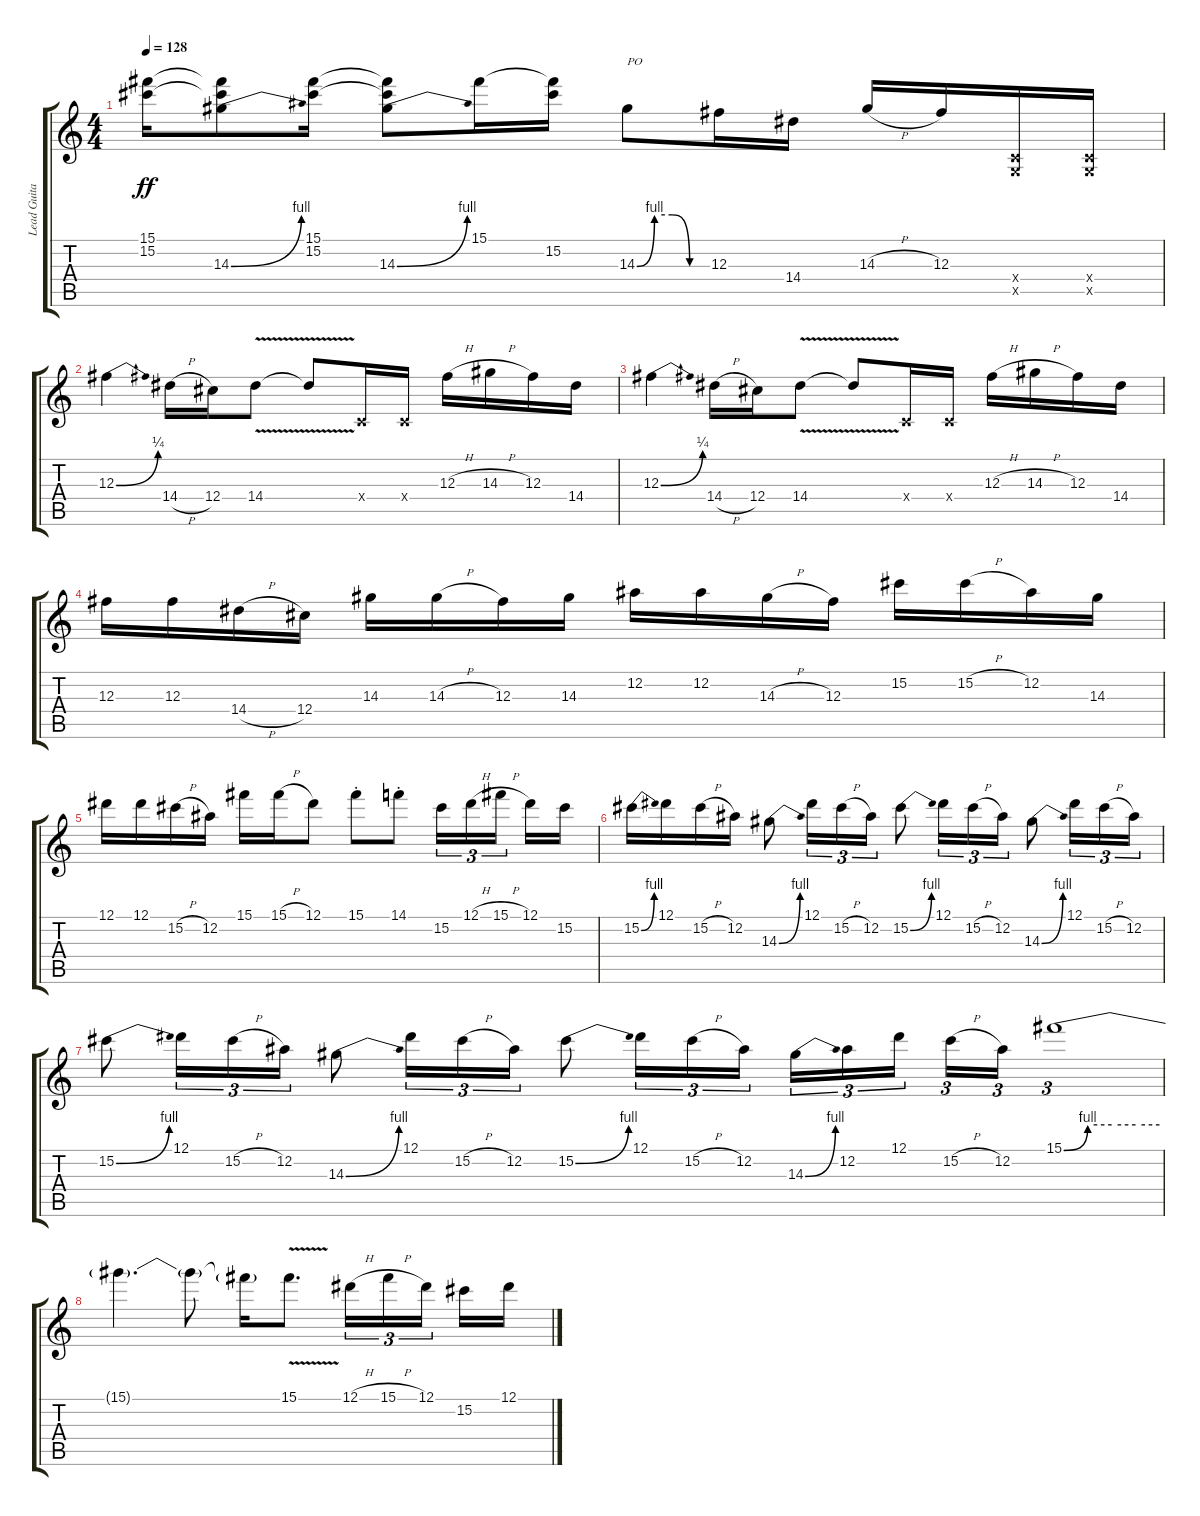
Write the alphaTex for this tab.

\track ("Lead Guitar (Slash)" "Lead Guita") {instrument distortionguitar}
\staff {score tabs}
\tuning (Eb4 Bb3 Gb3 Db3 Ab2 Eb2) {hide}
\ts (4 4)
\tempo 128
\clef g2
\ks c
(15.1 15.2).16{dy ff} (15.1{t} 15.2{t} 14.3{be (bend 0 0 60 4)}).8 (15.1 15.2).16 (15.1{t} 15.2{t} 14.3{be (bend 0 0 60 4)}).8 15.1.16 (15.1{t} 15.2).16 14.3{be (custom 0 0 15 4 30 4 45 0 60 0)}.8{txt "PO"} 12.3.16 14.4.16 14.3{h}.16 12.3.16 (-1.4{x} -1.5{x}).16 (-1.4{x} -1.5{x}).16 |
12.3{be (bend 0 0 60 1)}.4 14.4{h}.16 12.4.16 14.4{v}.8 14.4{t}.8 -1.4{x}.16 -1.4{x}.16 12.3{h}.16 14.3{h}.16 12.3.16 14.4.16 |
12.3{be (bend 0 0 60 1)}.4 14.4{h}.16 12.4.16 14.4{v}.8 14.4{t}.8 -1.4{x}.16 -1.4{x}.16 12.3{h}.16 14.3{h}.16 12.3.16 14.4.16 |
12.3.16 12.3.16 14.4{h}.16 12.4.16 14.3.16 14.3{h}.16 12.3.16 14.3.16 12.2.16 12.2.16 14.3{h}.16 12.3.16 15.2.16 15.2{h}.16 12.2.16 14.3.16 |
12.1.16 12.1.16 15.2{h}.16 12.2.16 15.1.16 15.1{h}.16 12.1.8 15.1{st}.8 14.1{st}.8 15.2.16{tu (3 2)} 12.1{h}.16{tu (3 2)} 15.1{h}.16{tu (3 2) beam splitsecondary} 12.1.16 15.2.16 |
15.2{be (bend 0 0 60 4)}.16 12.1.16 15.2{h}.16 12.2.16 14.3{be (bend 0 0 60 4)}.8 12.1.16{tu (3 2)} 15.2{h}.16{tu (3 2)} 12.2.16{tu (3 2)} 15.2{be (bend 0 0 60 4)}.8 12.1.16{tu (3 2)} 15.2{h}.16{tu (3 2)} 12.2.16{tu (3 2)} 14.3{be (bend 0 0 60 4)}.8 12.1.16{tu (3 2)} 15.2{h}.16{tu (3 2)} 12.2.16{tu (3 2)} |
15.2{be (bend 0 0 60 4)}.8 12.1.16{tu (3 2)} 15.2{h}.16{tu (3 2)} 12.2.16{tu (3 2)} 14.3{be (bend 0 0 60 4)}.8 12.1.16{tu (3 2)} 15.2{h}.16{tu (3 2)} 12.2.16{tu (3 2)} 15.2{be (bend 0 0 60 4)}.8 12.1.16{tu (3 2)} 15.2{h}.16{tu (3 2)} 12.2.16{tu (3 2)} 14.3{be (bend 0 0 60 4)}.16{tu (3 2)} 12.2.16{tu (3 2)} 12.1.16{tu (3 2) beam splitsecondary} 15.2{h}.16{tu (3 2)} 12.2.16{tu (3 2)} 15.1{be (custom 0 0 15 4 30 4 45 4 60 4)}.1{tu (3 2)} |
15.1{t}.4{d} 15.1{t}.8 15.1{t}.16 15.1{v}.8{d} 12.1{h}.16{tu (3 2)} 15.1{h}.16{tu (3 2)} 12.1.16{tu (3 2) beam splitsecondary} 15.2.16 12.1.16
